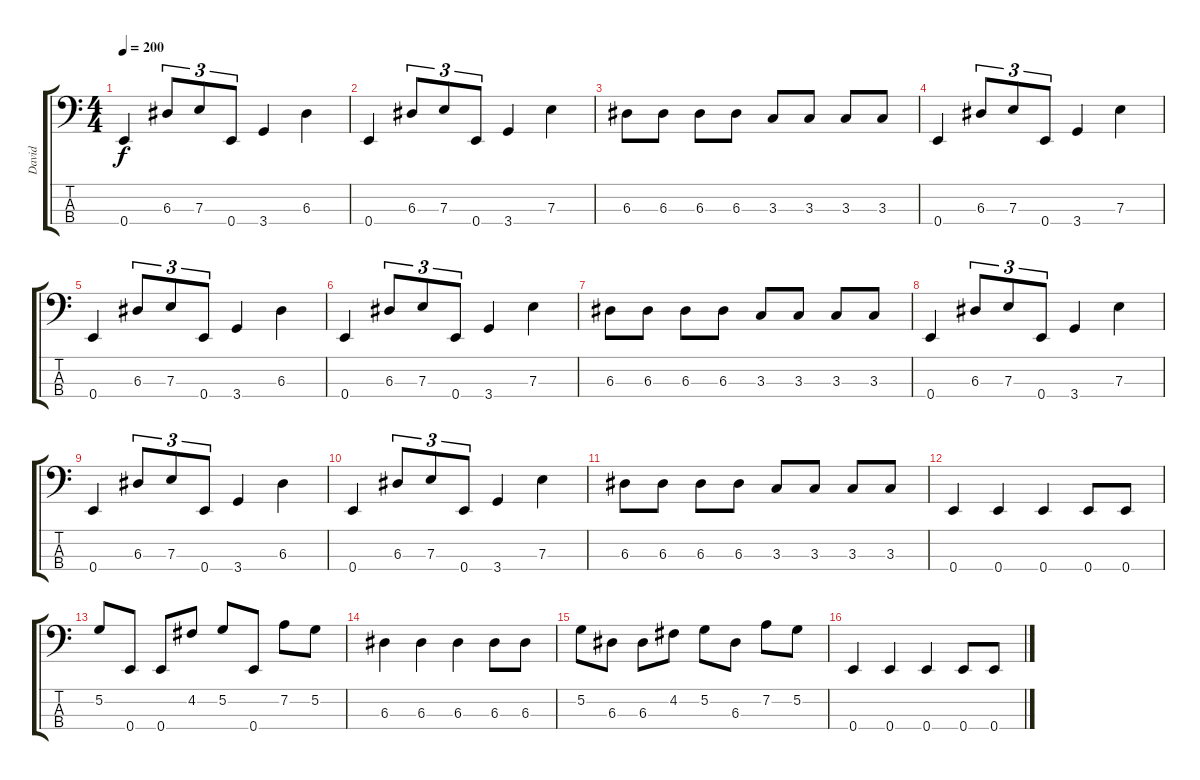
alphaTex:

\track ("David" "David") {instrument electricbassfinger}
\staff {score tabs}
\tuning (G2 D2 A1 E1) {hide}
\ts (4 4)
\tempo 200
\clef f4
\ks c
0.4.4{dy f} 6.3.8{tu (3 2)} 7.3.8{tu (3 2)} 0.4.8{tu (3 2)} 3.4.4 6.3.4 |
0.4.4 6.3.8{tu (3 2)} 7.3.8{tu (3 2)} 0.4.8{tu (3 2)} 3.4.4 7.3.4 |
6.3.8 6.3.8 6.3.8 6.3.8 3.3.8 3.3.8 3.3.8 3.3.8 |
0.4.4 6.3.8{tu (3 2)} 7.3.8{tu (3 2)} 0.4.8{tu (3 2)} 3.4.4 7.3.4 |
0.4.4 6.3.8{tu (3 2)} 7.3.8{tu (3 2)} 0.4.8{tu (3 2)} 3.4.4 6.3.4 |
0.4.4 6.3.8{tu (3 2)} 7.3.8{tu (3 2)} 0.4.8{tu (3 2)} 3.4.4 7.3.4 |
6.3.8 6.3.8 6.3.8 6.3.8 3.3.8 3.3.8 3.3.8 3.3.8 |
0.4.4 6.3.8{tu (3 2)} 7.3.8{tu (3 2)} 0.4.8{tu (3 2)} 3.4.4 7.3.4 |
0.4.4 6.3.8{tu (3 2)} 7.3.8{tu (3 2)} 0.4.8{tu (3 2)} 3.4.4 6.3.4 |
0.4.4 6.3.8{tu (3 2)} 7.3.8{tu (3 2)} 0.4.8{tu (3 2)} 3.4.4 7.3.4 |
6.3.8 6.3.8 6.3.8 6.3.8 3.3.8 3.3.8 3.3.8 3.3.8 |
0.4.4 0.4.4 0.4.4 0.4.8 0.4.8 |
5.2.8 0.4.8 0.4.8 4.2.8 5.2.8 0.4.8 7.2.8 5.2.8 |
6.3.4 6.3.4 6.3.4 6.3.8 6.3.8 |
5.2.8 6.3.8 6.3.8 4.2.8 5.2.8 6.3.8 7.2.8 5.2.8 |
0.4.4 0.4.4 0.4.4 0.4.8 0.4.8
